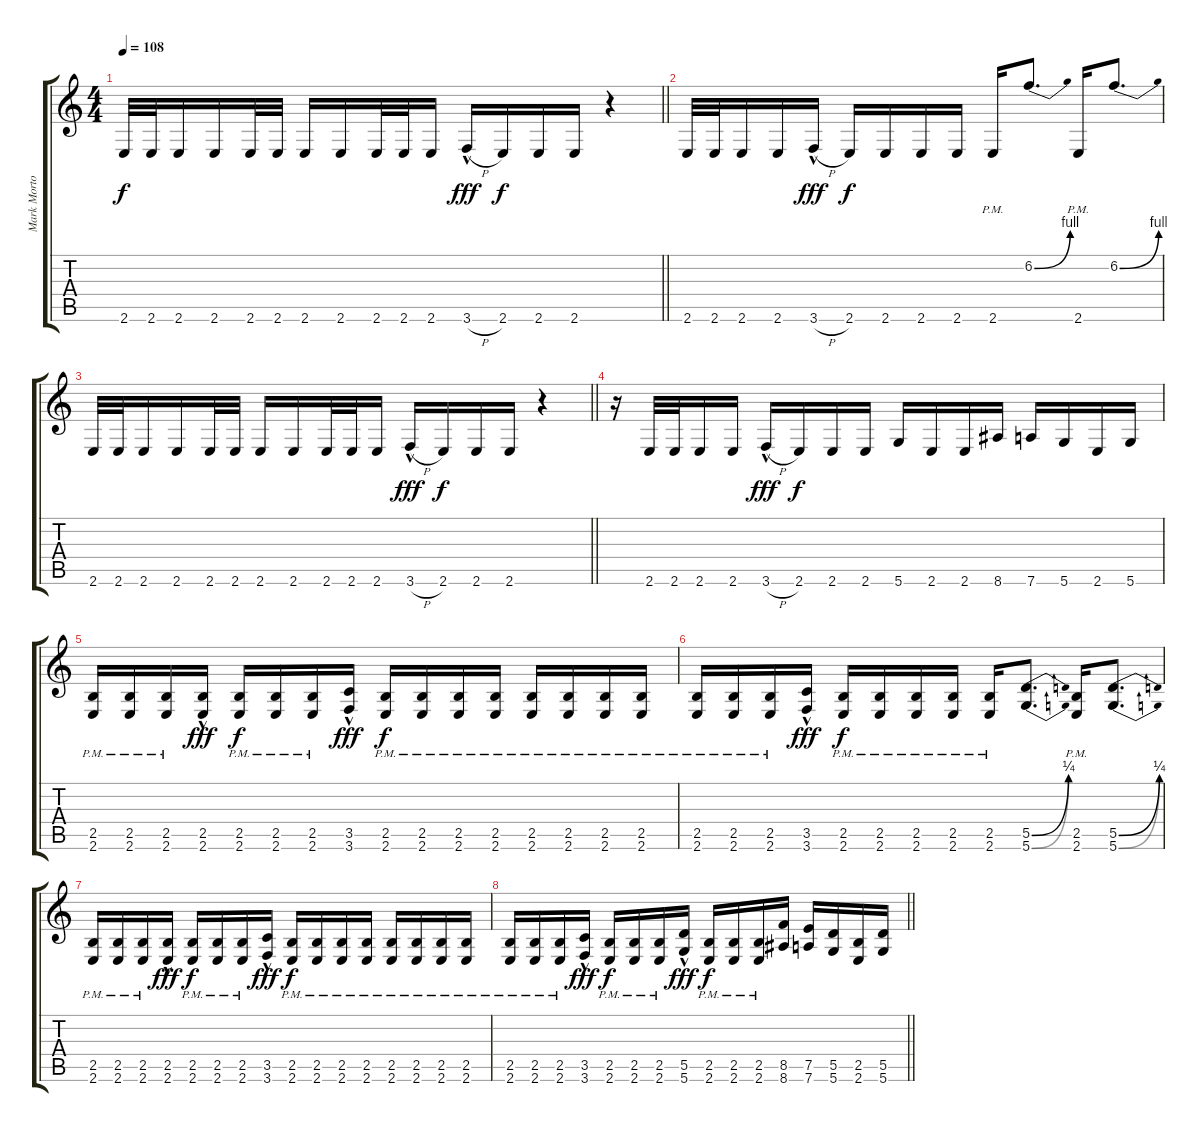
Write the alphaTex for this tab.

\track ("Mark Morton" "Mark Morto") {instrument distortionguitar}
\staff {score tabs}
\tuning (E4 B3 G3 D3 A2 D2) {hide}
\ts (4 4)
\tempo 108
\clef g2
\barLineRight lightlight
\ks c
2.6.32{dy f} 2.6.32 2.6.16 2.6.16 2.6.32 2.6.32 2.6.16 2.6.16 2.6.32 2.6.32 2.6.16 3.6{h hac}.16{dy fff} 2.6.16{dy f} 2.6.16 2.6.16 r.4 |
2.6.32 2.6.32 2.6.16 2.6.16 3.6{h hac}.16{dy fff} 2.6.16{dy f} 2.6.16 2.6.16 2.6.16 2.6{pm}.16 6.2{be (bend 0 0 60 4)}.8{d} 2.6{pm}.16 6.2{be (bend 0 0 60 4)}.8{d} |
\barLineRight lightlight
2.6.32 2.6.32 2.6.16 2.6.16 2.6.32 2.6.32 2.6.16 2.6.16 2.6.32 2.6.32 2.6.16 3.6{h hac}.16{dy fff} 2.6.16{dy f} 2.6.16 2.6.16 r.4 |
r.16 2.6.32 2.6.32 2.6.16 2.6.16 3.6{h hac}.16{dy fff} 2.6.16{dy f} 2.6.16 2.6.16 5.6.16 2.6.16 2.6.16 8.6.16 7.6.16 5.6.16 2.6.16 5.6.16 |
(2.5{pm} 2.6{pm}).16 (2.5{pm} 2.6{pm}).16 (2.5{pm} 2.6{pm}).16 (2.5{hac} 2.6{hac}).16{dy fff} (2.5{pm} 2.6{pm}).16{dy f} (2.5{pm} 2.6{pm}).16 (2.5{pm} 2.6{pm}).16 (3.5{hac} 3.6{hac}).16{dy fff} (2.5{pm} 2.6{pm}).16{dy f} (2.5{pm} 2.6{pm}).16 (2.5{pm} 2.6{pm}).16 (2.5{pm} 2.6{pm}).16 (2.5{pm} 2.6{pm}).16 (2.5{pm} 2.6{pm}).16 (2.5{pm} 2.6{pm}).16 (2.5{pm} 2.6{pm}).16 |
(2.5{pm} 2.6{pm}).16 (2.5{pm} 2.6{pm}).16 (2.5{pm} 2.6{pm}).16 (3.5{hac} 3.6{hac}).16{dy fff} (2.5{pm} 2.6{pm}).16{dy f} (2.5{pm} 2.6{pm}).16 (2.5{pm} 2.6{pm}).16 (2.5{pm} 2.6{pm}).16 (2.5{pm} 2.6{pm}).16 (5.5{be (bend 0 0 60 1)} 5.6{be (bend 0 0 60 1)}).8{d} (2.5{pm} 2.6{pm}).16 (5.5{be (bend 0 0 60 1)} 5.6{be (bend 0 0 60 1)}).8{d} |
(2.5{pm} 2.6{pm}).16 (2.5{pm} 2.6{pm}).16 (2.5{pm} 2.6{pm}).16 (2.5{hac} 2.6{hac}).16{dy fff} (2.5{pm} 2.6{pm}).16{dy f} (2.5{pm} 2.6{pm}).16 (2.5{pm} 2.6{pm}).16 (3.5{hac} 3.6{hac}).16{dy fff} (2.5{pm} 2.6{pm}).16{dy f} (2.5{pm} 2.6{pm}).16 (2.5{pm} 2.6{pm}).16 (2.5{pm} 2.6{pm}).16 (2.5{pm} 2.6{pm}).16 (2.5{pm} 2.6{pm}).16 (2.5{pm} 2.6{pm}).16 (2.5{pm} 2.6{pm}).16 |
\barLineRight lightlight
(2.5{pm} 2.6{pm}).16 (2.5{pm} 2.6{pm}).16 (2.5{pm} 2.6{pm}).16 (3.5{hac} 3.6{hac}).16{dy fff} (2.5{pm} 2.6{pm}).16{dy f} (2.5{pm} 2.6{pm}).16 (2.5{pm} 2.6{pm}).16 (5.5{hac} 5.6{hac}).16{dy fff} (2.5{pm} 2.6{pm}).16{dy f} (2.5{pm} 2.6{pm}).16 (2.5{pm} 2.6{pm}).16 (8.5 8.6).16 (7.5 7.6).16 (5.5 5.6).16 (2.5 2.6).16 (5.5 5.6).16
